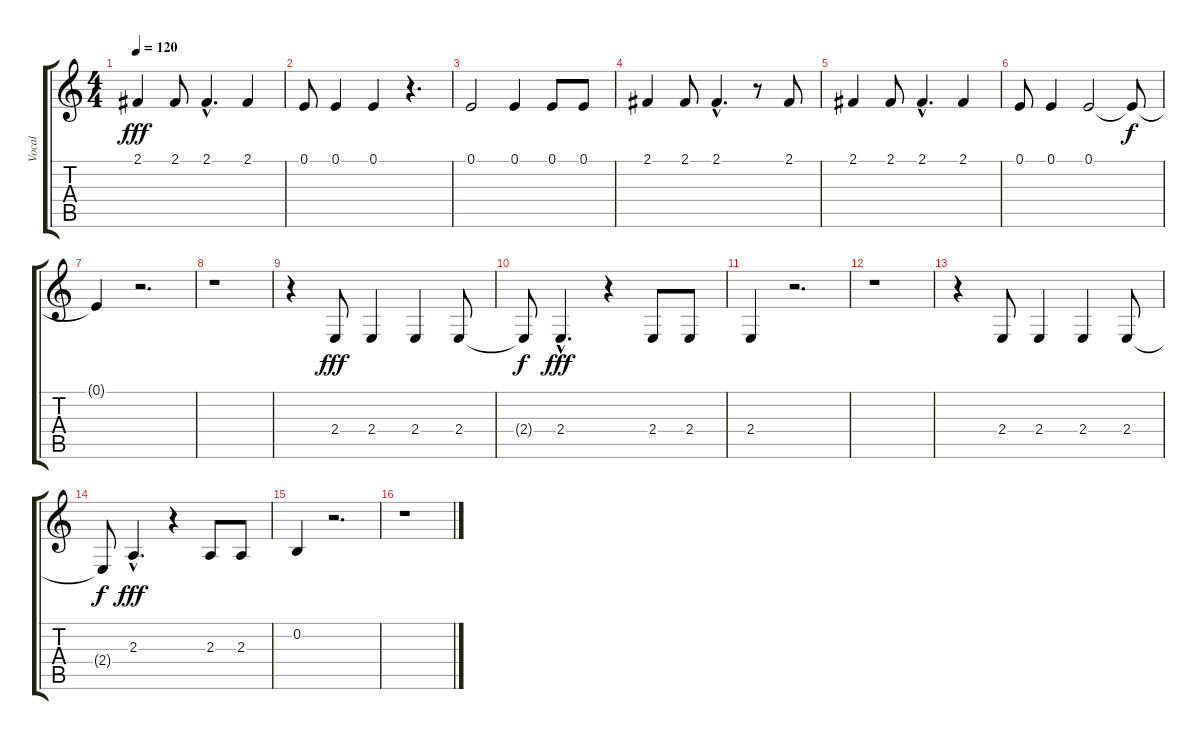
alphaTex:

\track ("Vocal" "Vocal") {instrument oboe}
\staff {score tabs}
\tuning (E4 B3 G3 D3 A2 E2) {hide}
\ts (4 4)
\tempo 120
\clef g2
\ks c
2.1.4{dy fff} 2.1.8 2.1{hac}.4{d} 2.1.4 |
0.1.8 0.1.4 0.1.4 r.4{d} |
0.1.2 0.1.4 0.1.8 0.1.8 |
2.1.4 2.1.8 2.1{hac}.4{d} r.8 2.1.8 |
2.1.4 2.1.8 2.1{hac}.4{d} 2.1.4 |
0.1.8 0.1.4 0.1.2 0.1{t}.8{dy f} |
0.1{t}.4 r.2{d} |
r.1 |
r.4 2.4.8{dy fff} 2.4.4 2.4.4 2.4.8 |
2.4{t}.8{dy f} 2.4{hac}.4{d dy fff} r.4 2.4.8 2.4.8 |
2.4.4 r.2{d} |
r.1 |
r.4 2.4.8 2.4.4 2.4.4 2.4.8 |
2.4{t}.8{dy f} 2.3{hac}.4{d dy fff} r.4 2.3.8 2.3.8 |
0.2.4 r.2{d} |
r.1
